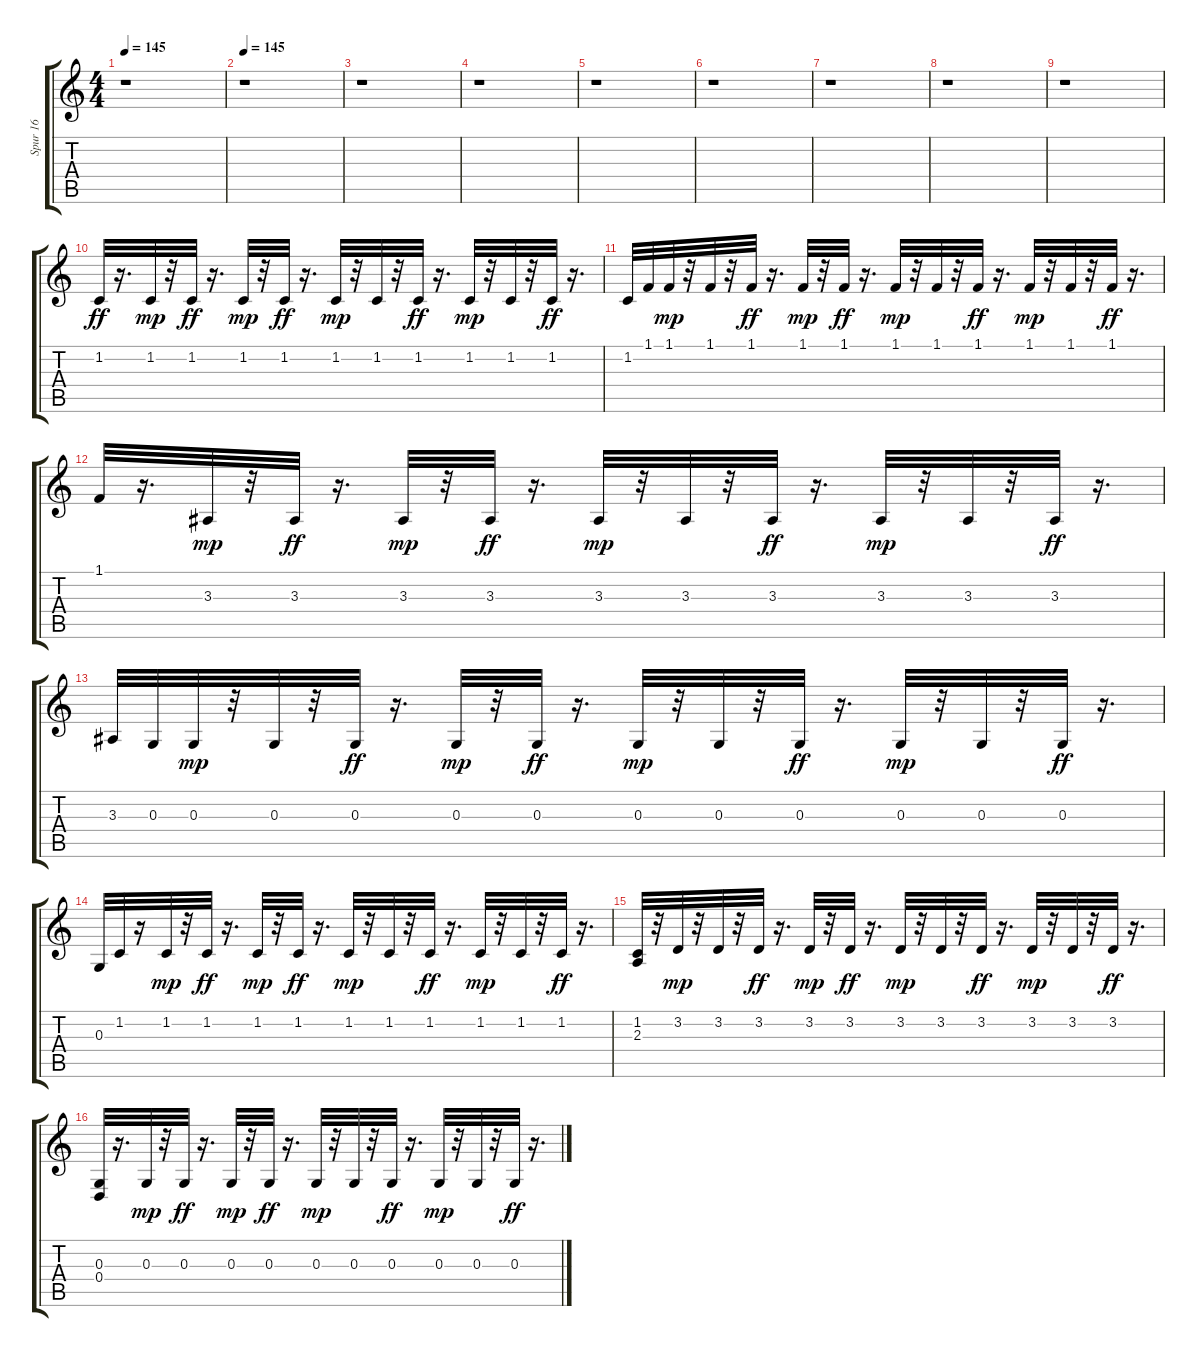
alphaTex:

\track ("Spur 16" "Spur 16") {instrument lead8bassandlead}
\staff {score tabs}
\tuning (E4 B3 G3 D3 A2 E2) {hide}
\ts (4 4)
\tempo 145
\clef g2
\ks c
r.1{dy ff instrument lead8bassandlead} |
\tempo 145
r.1 |
r.1 |
r.1 |
r.1 |
r.1 |
r.1 |
r.1 |
r.1 |
1.2.32 r.16{d} 1.2.32{dy mp balance 10} r.32 1.2.32{dy ff balance 2} r.16{d} 1.2.32{dy mp balance 10} r.32 1.2.32{dy ff balance 2} r.16{d} 1.2.32{dy mp balance 6} r.32 1.2.32{balance 14} r.32 1.2.32{dy ff balance 0} r.16{d} 1.2.32{dy mp balance 10} r.32 1.2.32{balance 14} r.32 1.2.32{dy ff balance 15} r.16{d} |
1.2.32{balance 10} 1.1.32 1.1.32{dy mp} r.32 1.1.32{balance 2} r.32 1.1.32{dy ff balance 8} r.16{d} 1.1.32{dy mp balance 10} r.32 1.1.32{dy ff balance 5} r.16{d} 1.1.32{dy mp balance 10} r.32 1.1.32{balance 15} r.32 1.1.32{dy ff balance 1} r.16{d} 1.1.32{dy mp balance 10} r.32 1.1.32{balance 2} r.32 1.1.32{dy ff balance 1} r.16{d} |
1.1.32{balance 2} r.16{d} 3.3.32{dy mp balance 10} r.32 3.3.32{dy ff balance 2} r.16{d} 3.3.32{dy mp balance 10} r.32 3.3.32{dy ff balance 2} r.16{d} 3.3.32{dy mp balance 6} r.32 3.3.32{balance 14} r.32 3.3.32{dy ff balance 0} r.16{d} 3.3.32{dy mp balance 10} r.32 3.3.32{balance 14} r.32 3.3.32{dy ff balance 15} r.16{d} |
3.3.32{balance 10} 0.3.32 0.3.32{dy mp} r.32 0.3.32{balance 2} r.32 0.3.32{dy ff balance 8} r.16{d} 0.3.32{dy mp balance 10} r.32 0.3.32{dy ff balance 5} r.16{d} 0.3.32{dy mp balance 10} r.32 0.3.32{balance 15} r.32 0.3.32{dy ff balance 1} r.16{d} 0.3.32{dy mp balance 10} r.32 0.3.32{balance 2} r.32 0.3.32{dy ff balance 1} r.16{d} |
0.3.32{balance 2} 1.2.32 r.16 1.2.32{dy mp balance 10} r.32 1.2.32{dy ff balance 2} r.16{d} 1.2.32{dy mp balance 10} r.32 1.2.32{dy ff balance 2} r.16{d} 1.2.32{dy mp balance 6} r.32 1.2.32{balance 14} r.32 1.2.32{dy ff balance 0} r.16{d} 1.2.32{dy mp balance 10} r.32 1.2.32{balance 14} r.32 1.2.32{dy ff balance 15} r.16{d} |
(1.2 2.3).32{balance 10} r.32 3.2.32{dy mp} r.32 3.2.32{balance 2} r.32 3.2.32{dy ff balance 8} r.16{d} 3.2.32{dy mp balance 10} r.32 3.2.32{dy ff balance 5} r.16{d} 3.2.32{dy mp balance 10} r.32 3.2.32{balance 15} r.32 3.2.32{dy ff balance 1} r.16{d} 3.2.32{dy mp balance 10} r.32 3.2.32{balance 2} r.32 3.2.32{dy ff balance 1} r.16{d} |
(0.3 0.4).32{balance 2} r.16{d} 0.3.32{dy mp balance 10} r.32 0.3.32{dy ff balance 2} r.16{d} 0.3.32{dy mp balance 10} r.32 0.3.32{dy ff balance 2} r.16{d} 0.3.32{dy mp balance 6} r.32 0.3.32{balance 14} r.32 0.3.32{dy ff balance 0} r.16{d} 0.3.32{dy mp balance 10} r.32 0.3.32{balance 14} r.32 0.3.32{dy ff balance 15} r.16{d}
